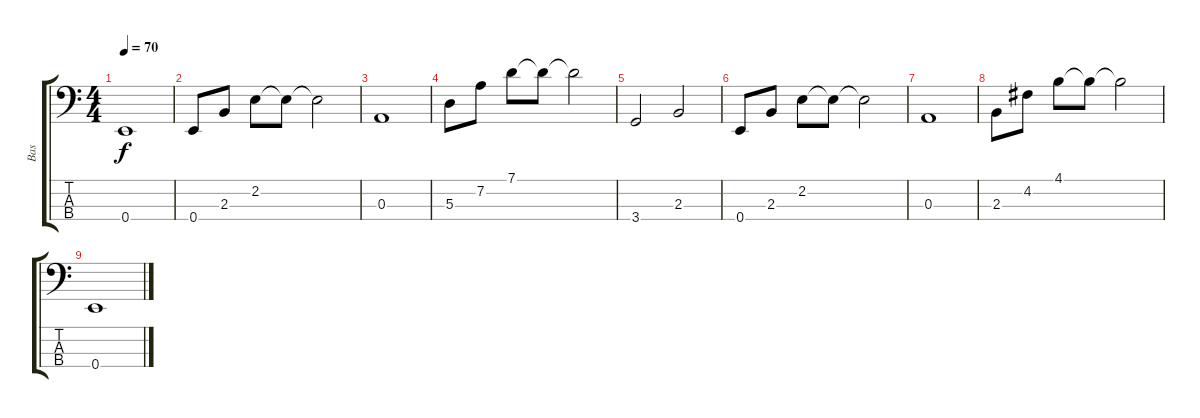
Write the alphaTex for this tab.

\track ("Bas" "Bas") {instrument acousticbass}
\staff {score tabs}
\tuning (G2 D2 A1 E1) {hide}
\ts (4 4)
\tempo 70
\clef f4
\ks c
0.4.1{dy f} |
0.4.8 2.3.8 2.2.8 2.2{t}.8 2.2{t}.2 |
0.3.1 |
5.3.8 7.2.8 7.1.8 7.1{t}.8 7.1{t}.2 |
3.4.2 2.3.2 |
0.4.8 2.3.8 2.2.8 2.2{t}.8 2.2{t}.2 |
0.3.1 |
2.3.8 4.2.8 4.1.8 4.1{t}.8 4.1{t}.2 |
0.4.1
